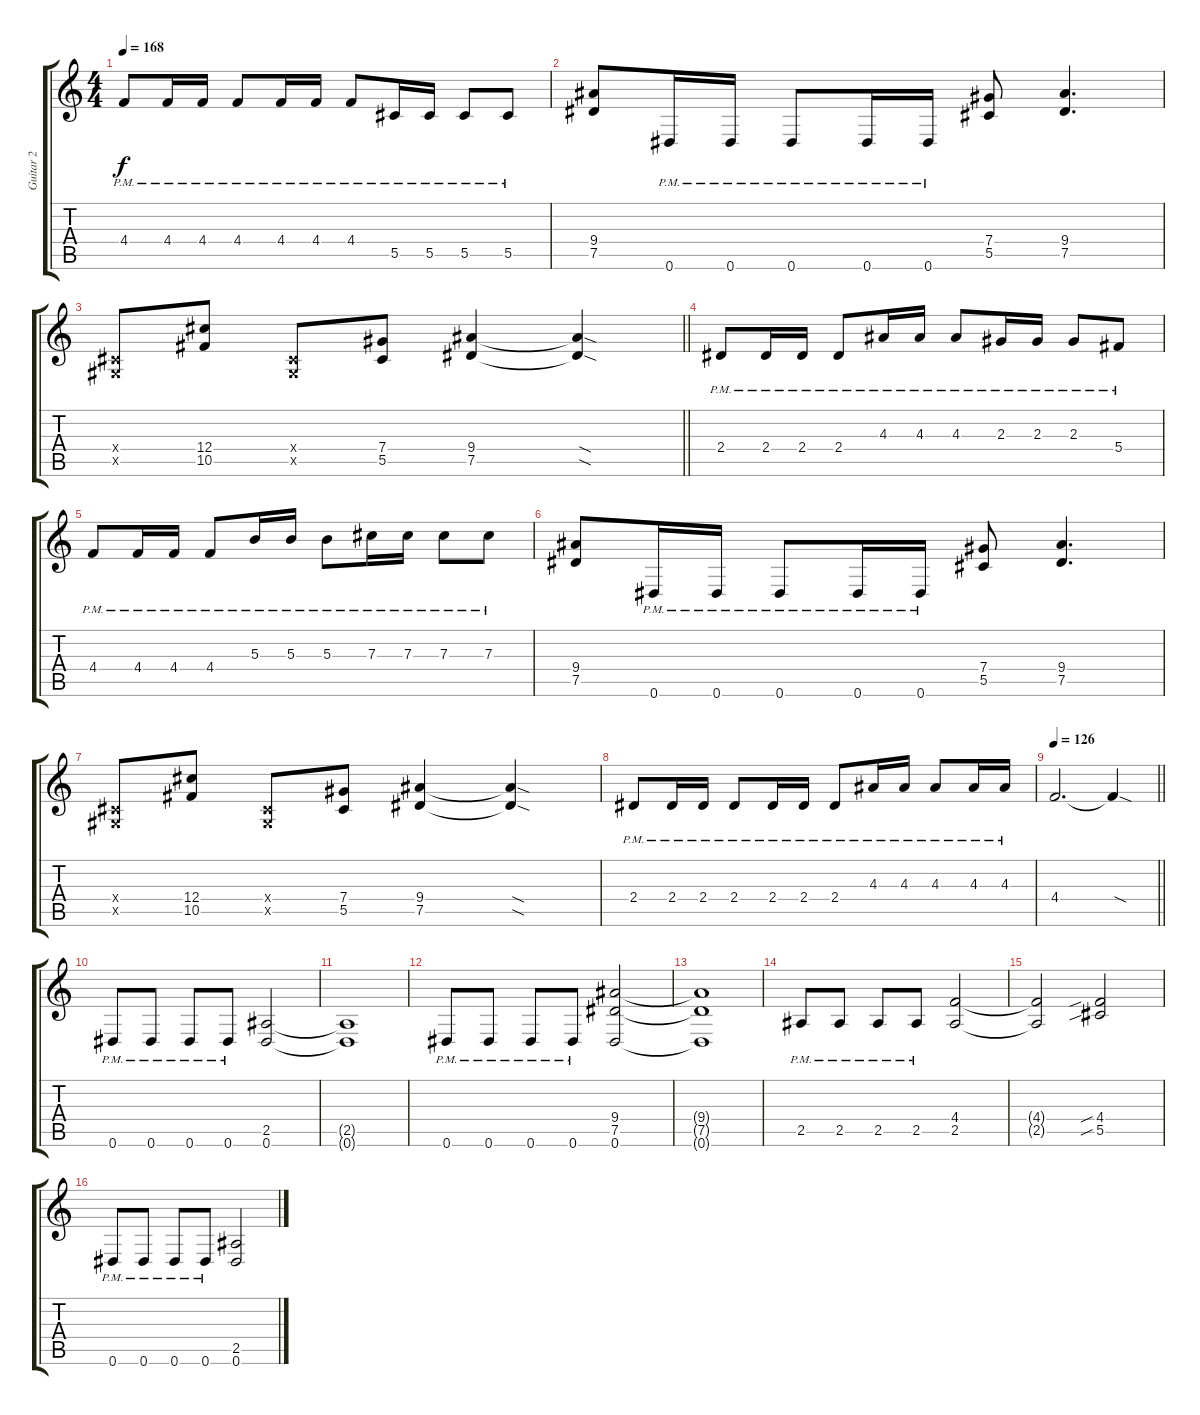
\track ("Guitar 2" "Guitar 2") {instrument distortionguitar}
\staff {score tabs}
\tuning (Eb4 Bb3 Gb3 Db3 Ab2 Eb2) {hide}
\ts (4 4)
\tempo 168
\clef g2
\ks c
4.4{pm}.8{dy f} 4.4{pm}.16 4.4{pm}.16 4.4{pm}.8 4.4{pm}.16 4.4{pm}.16 4.4{pm}.8 5.5{pm}.16 5.5{pm}.16 5.5{pm}.8 5.5{pm}.8 |
(9.4 7.5).8 0.6{pm}.16 0.6{pm}.16 0.6{pm}.8 0.6{pm}.16 0.6{pm}.16 (7.4 5.5).8 (9.4 7.5).4{d} |
\barLineRight lightlight
(0.4{x} 0.5{x}).8 (12.4 10.5).8 (0.4{x} 0.5{x}).8 (7.4 5.5).8 (9.4 7.5).4 (9.4{sod t} 7.5{sod t}).4 |
2.4{pm}.8 2.4{pm}.16 2.4{pm}.16 2.4{pm}.8 4.3{pm}.16 4.3{pm}.16 4.3{pm}.8 2.3{pm}.16 2.3{pm}.16 2.3{pm}.8 5.4{pm}.8 |
4.4{pm}.8 4.4{pm}.16 4.4{pm}.16 4.4{pm}.8 5.3{pm}.16 5.3{pm}.16 5.3{pm}.8 7.3{pm}.16 7.3{pm}.16 7.3{pm}.8 7.3{pm}.8 |
(9.4 7.5).8 0.6{pm}.16 0.6{pm}.16 0.6{pm}.8 0.6{pm}.16 0.6{pm}.16 (7.4 5.5).8 (9.4 7.5).4{d} |
(0.4{x} 0.5{x}).8 (12.4 10.5).8 (0.4{x} 0.5{x}).8 (7.4 5.5).8 (9.4 7.5).4 (9.4{sod t} 7.5{sod t}).4 |
2.4{pm}.8 2.4{pm}.16 2.4{pm}.16 2.4{pm}.8 2.4{pm}.16 2.4{pm}.16 2.4{pm}.8 4.3{pm}.16 4.3{pm}.16 4.3{pm}.8 4.3{pm}.16 4.3{pm}.16 |
\tempo 126
\barLineRight lightlight
4.4.2{d} 4.4{sod t}.4 |
0.6{pm}.8 0.6{pm}.8 0.6{pm}.8 0.6{pm}.8 (2.5 0.6).2 |
(2.5{t} 0.6{t}).1 |
0.6{pm}.8 0.6{pm}.8 0.6{pm}.8 0.6{pm}.8 (9.4 7.5 0.6).2 |
(9.4{t} 7.5{t} 0.6{t}).1 |
2.5{pm}.8 2.5{pm}.8 2.5{pm}.8 2.5{pm}.8 (4.4 2.5).2 |
(4.4{t} 2.5{t}).2 (4.4{sib} 5.5{sib}).2 |
0.6{pm}.8 0.6{pm}.8 0.6{pm}.8 0.6{pm}.8 (2.5 0.6).2
